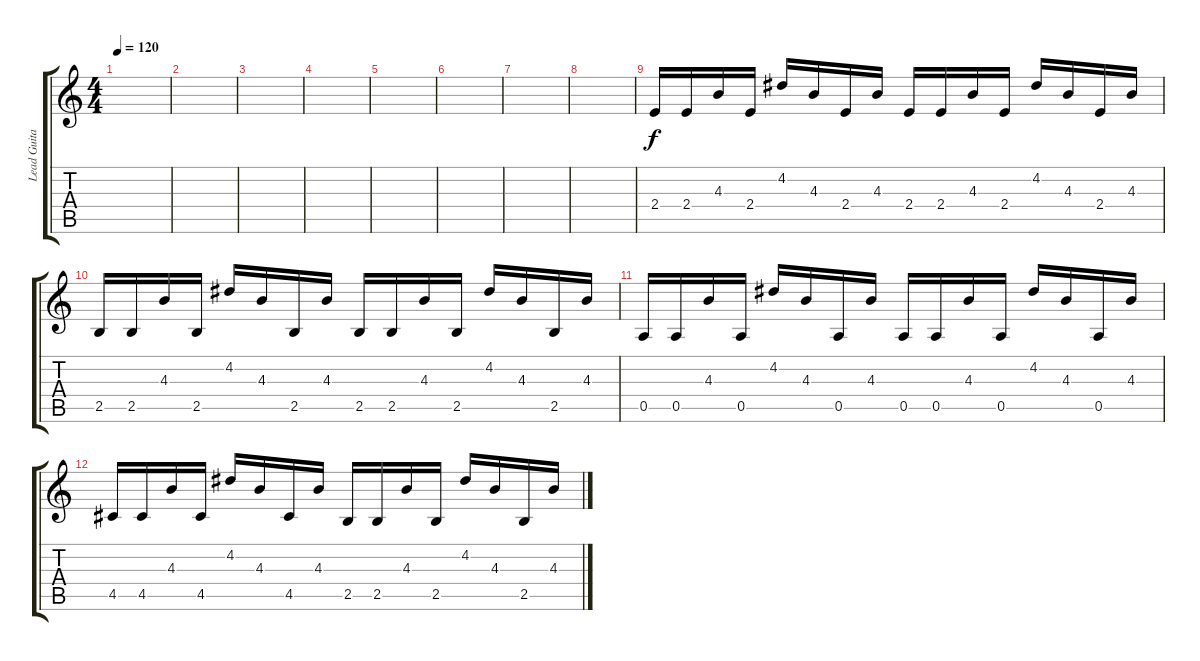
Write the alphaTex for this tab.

\track ("Lead Guitar" "Lead Guita") {instrument overdrivenguitar}
\staff {score tabs}
\tuning (E4 B3 G3 D3 A2 E2) {hide}
\ts (4 4)
\tempo 120
\clef g2
\ks c
|
|
|
|
|
|
|
|
2.4.16 2.4.16 4.3.16 2.4.16 4.2.16 4.3.16 2.4.16 4.3.16 2.4.16 2.4.16 4.3.16 2.4.16 4.2.16 4.3.16 2.4.16 4.3.16 |
2.5.16 2.5.16 4.3.16 2.5.16 4.2.16 4.3.16 2.5.16 4.3.16 2.5.16 2.5.16 4.3.16 2.5.16 4.2.16 4.3.16 2.5.16 4.3.16 |
0.5.16 0.5.16 4.3.16 0.5.16 4.2.16 4.3.16 0.5.16 4.3.16 0.5.16 0.5.16 4.3.16 0.5.16 4.2.16 4.3.16 0.5.16 4.3.16 |
4.5.16 4.5.16 4.3.16 4.5.16 4.2.16 4.3.16 4.5.16 4.3.16 2.5.16 2.5.16 4.3.16 2.5.16 4.2.16 4.3.16 2.5.16 4.3.16
